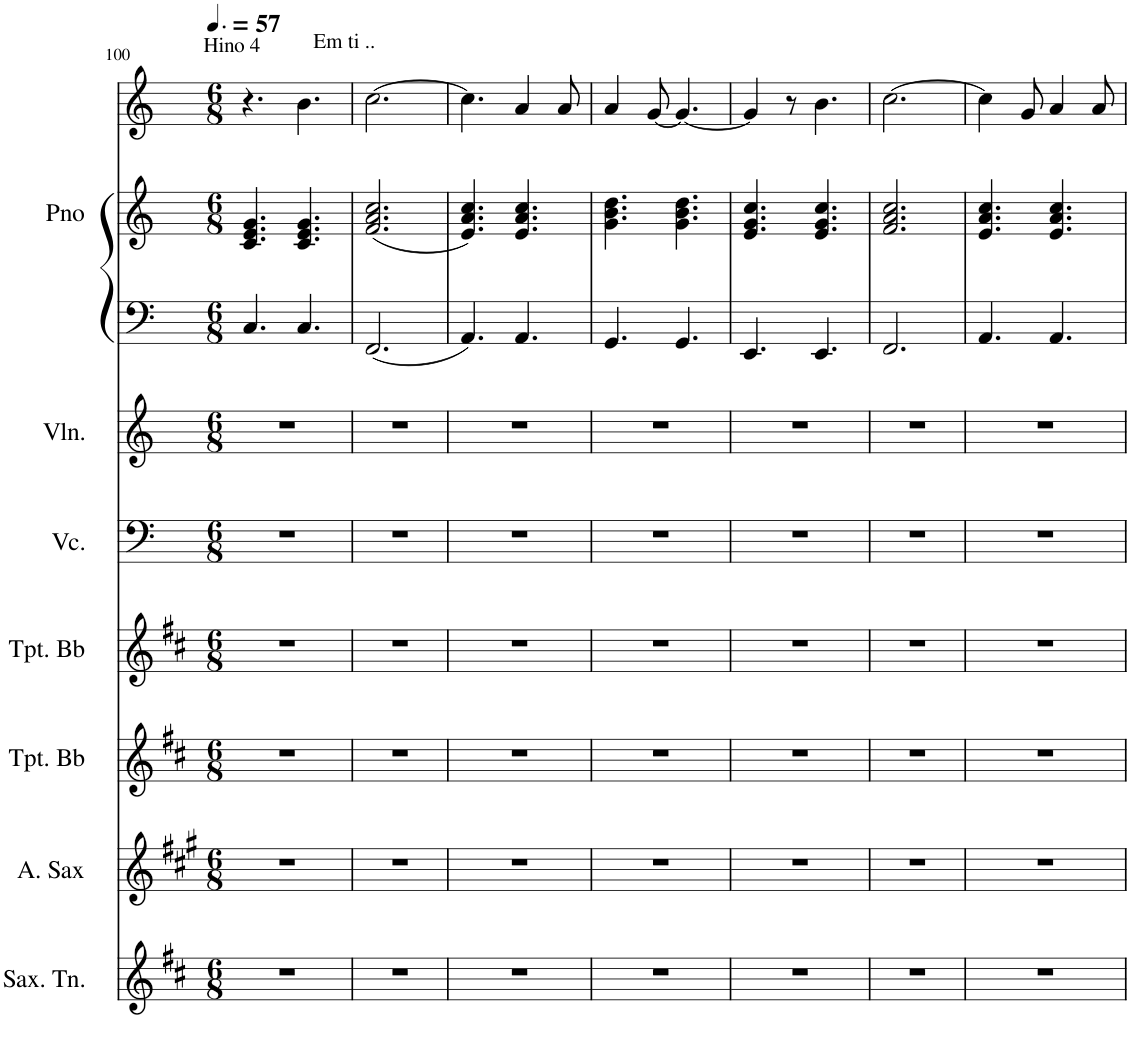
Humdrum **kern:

**kern	**kern	**kern	**kern	**kern	**kern	**kern	**kern	**kern
*part7	*part6	*part5	*part4	*part3	*part2	*part1	*part1	*part1
*staff9	*staff8	*staff7	*staff6	*staff5	*staff4	*staff3	*staff2	*staff1
*I"Saxofone Tenor	*I"Saxofone Alto	*I"Trompete Bb	*I"Trompete Bb	*I"Violoncelo	*I"Violino	*I"Piano	*	*
*I'Sax. Tn.	*	*I'Tpt. Bb	*I'Tpt. Bb	*I'Vc.	*I'Vln.	*I'Pno	*	*
!!LO:PB:g=z
*clefG2	*clefG2	*clefG2	*clefG2	*clefF4	*clefG2	*clefF4	*clefG2	*clefG2
*Trd8c14	*Trd5c9	*Trd1c2	*Trd1c2	*	*	*	*	*
*k[f#c#]	*k[f#c#g#]	*k[f#c#]	*k[f#c#]	*k[]	*k[]	*k[]	*k[]	*k[]
*M6/8	*M6/8	*M6/8	*M6/8	*M6/8	*M6/8	*M6/8	*M6/8	*M6/8
*MM86	*MM86	*MM86	*MM86	*MM86	*MM86	*MM86	*MM86	*MM86
=100	=100	=100	=100	=100	=100	=100	=100	=100
!	!	!	!	!	!	!	!	!LO:TX:a:t=Hino 4
2.r	2.r	2.r	2.r	2.r	2.r	4.C/	4.c/ 4.e/ 4.g/	4.r
.	.	.	.	.	.	4.C/	4.c/ 4.e/ 4.g/	4.b\
=101	=101	=101	=101	=101	=101	=101	=101	=101
2.r	2.r	2.r	2.r	2.r	2.r	2.FF/	2.f/ 2.a/ 2.cc/	[2.cc\
=102	=102	=102	=102	=102	=102	=102	=102	=102
*	*	*	*	*	*	*	*	*^
2.r	2.r	2.r	2.r	2.r	2.r	4.AA/	4.e/ 4.a/ 4.cc/	4.cc\]	2ryy
.	.	.	.	.	.	4.AA/	4.e/ 4.a/ 4.cc/	4a/	.
!	!	!	!	!	!	!	!	!	!LO:TX:a:t=Em ti ..
.	.	.	.	.	.	.	.	.	4ryy
.	.	.	.	.	.	.	.	8a/	.
*	*	*	*	*	*	*	*	*v	*v
=103	=103	=103	=103	=103	=103	=103	=103	=103
2.r	2.r	2.r	2.r	2.r	2.r	4.GG/	4.g\ 4.b\ 4.dd\	4a/
.	.	.	.	.	.	.	.	[8g/
.	.	.	.	.	.	4.GG/	4.g\ 4.b\ 4.dd\	4.g/_
=104	=104	=104	=104	=104	=104	=104	=104	=104
2.r	2.r	2.r	2.r	2.r	2.r	4.EE/	4.e/ 4.g/ 4.cc/	4g/]
.	.	.	.	.	.	.	.	8r
.	.	.	.	.	.	4.EE/	4.e/ 4.g/ 4.cc/	4.b\
=105	=105	=105	=105	=105	=105	=105	=105	=105
2.r	2.r	2.r	2.r	2.r	2.r	2.FF/	2.f/ 2.a/ 2.cc/	[2.cc\
=106	=106	=106	=106	=106	=106	=106	=106	=106
2.r	2.r	2.r	2.r	2.r	2.r	4.AA/	4.e/ 4.a/ 4.cc/	4cc\]
.	.	.	.	.	.	.	.	8g/
.	.	.	.	.	.	4.AA/	4.e/ 4.a/ 4.cc/	4a/
.	.	.	.	.	.	.	.	8a/
=	=	=	=	=	=	=	=	=
*-	*-	*-	*-	*-	*-	*-	*-	*-
